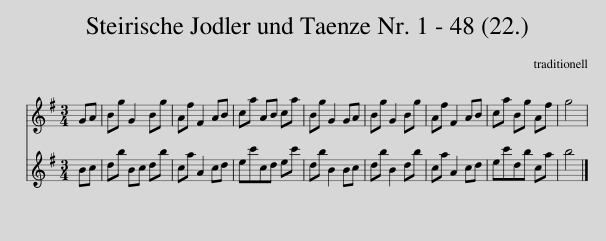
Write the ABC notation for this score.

X:1
%%score 1 2
L:1/8
M:3/4
I:linebreak $
K:G
V:1 treble
V:2 treble
V:1
 GA | Bg G2 Bg | Af F2 AB | ca AB ca | Bg G2 GA | %5
 Bg G2 Bg | Af F2 AB | ca Bg Af | g4 | %9
V:2
 Bc | db Bc db | ca A2 cd | ec'cd ec' | db B2 Bc | %5
 db B2 db | ca A2 cd | ec'db ca | b4 | %9
